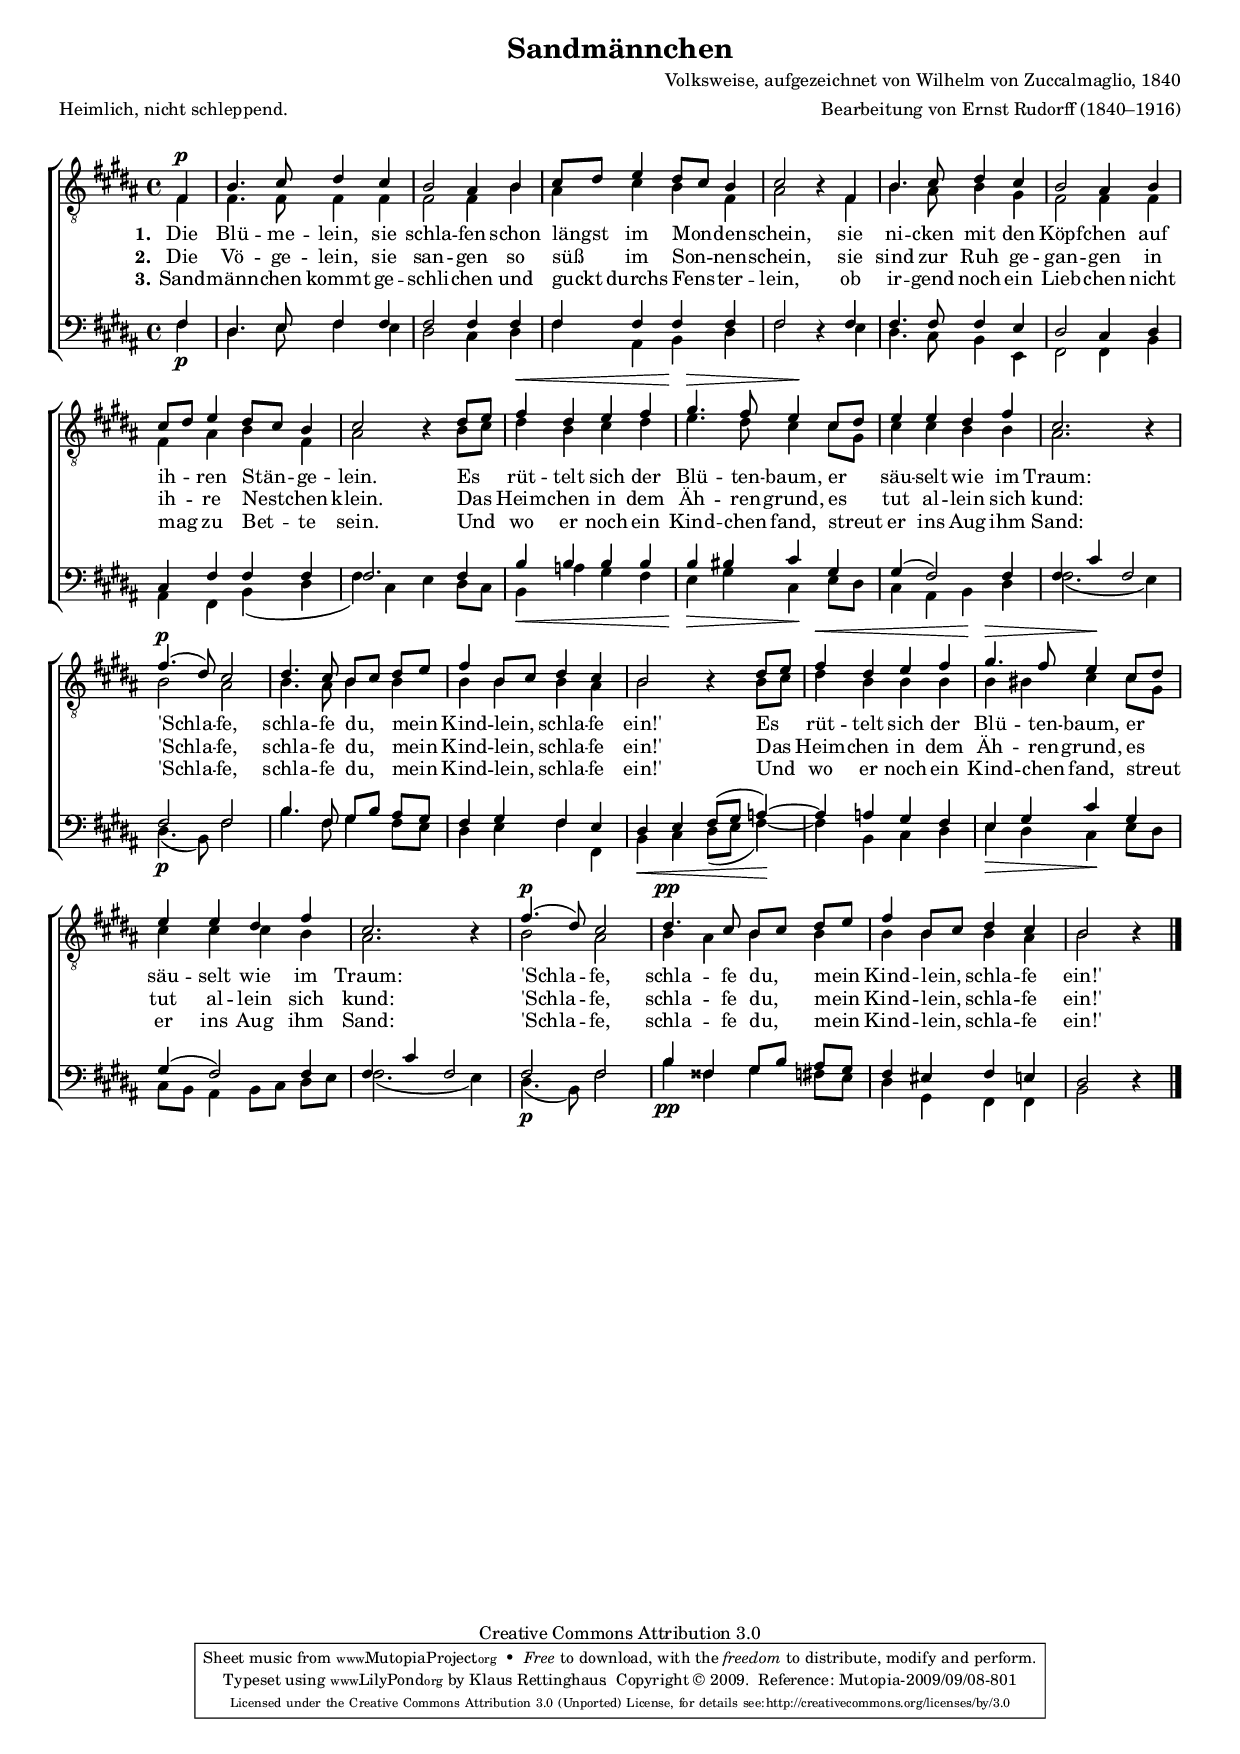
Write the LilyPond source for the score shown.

\include "deutsch.ly" 

#(set-global-staff-size 15.5) 
#(ly:set-option 'point-and-click #f) 

\version "2.12" 

global = { \key h \major \time 4/4 \tempo 4=90 } 

TASandmann = \relative h { 
\revert Rest #'direction 
\partial 4 
fis4\p h4. cis8 dis4 cis h2 ais4 
h4 cis8[ dis] e4 dis8[ cis] h4 cis2 r4 
fis,4 h4. cis8 dis4 cis h2 ais4 
h4 cis8[ dis] e4 dis8[ cis] h4 cis2 r4 
dis8[ e] fis4\< dis e fis gis4.\> fis8 e4\! 
cis8[ dis] e4 e dis fis cis2. r4 
fis4.(\p dis8) cis2 
dis4. cis8 h8[ cis] dis[ e] fis4 h,8[ cis] dis4 cis h2 r4 
dis8[ e] fis4\< dis e fis gis4.\> fis8 e4\! 
cis8[ dis] e4 e dis fis cis2. r4 
fis4.(\p dis8) cis2 
dis4.\pp cis8 h8[ cis] dis[ e] fis4 h,8[ cis] dis4 cis h2 r4 
\bar "|." 
} 

TBSandmann = \relative h { 
\partial 4 
fis4 fis4. fis8 fis4 fis fis2 fis4 
h4 ais cis h fis ais2 s4 
fis4 h4. ais8 h4 gis fis2 fis4 
fis4 fis ais h fis ais2 s4 
h8[ cis] dis4 h cis dis e4. dis8 cis4 
cis8[ gis] cis4 cis h h ais2. s4 
h2 ais 
h4. ais8 h4 h h h h ais h2 s4 
h8[ cis] dis4 h h h h his cis 
cis8[ gis] cis4 cis cis h ais2. s4 
h2 ais 
h4 ais h h h h h ais h2 s4 
\bar "|." 
} 

BASandmann = \relative h { 
\revert Rest #'direction 
\partial 4 
fis4 dis4. e8 fis4 fis fis2 fis4 
fis4 fis fis fis fis fis2 r4 
fis4 fis4. fis8 fis4 e dis2 cis4 
dis4 cis fis fis fis fis2. 
fis4 h h h h h his cis 
gis4 gis( fis2) fis4 fis cis' fis,2 
fis2 fis 
h4. fis8 gis8[ h] ais[ gis] fis4 gis fis e dis 
e fis8[( gis] a4~) a a gis fis e gis cis 
gis4 gis( fis2) fis4 fis cis' fis,2 
fis2 fis 
h4 fisis gis8[ h] ais[ gis] fis4 eis fis e dis2 r4 
\bar "|." 
} 

BBSandmann = \relative h { 
\partial 4 
fis4\p dis4. e8 fis4 e dis2 cis4 
dis4 fis ais, h dis fis2 s4 
e4 dis4. cis8 h4 e, fis2 fis4 
h4 ais fis h( dis fis) cis e 
dis8[ cis] h4\< a' gis fis e\> gis cis,\! 
e8[ dis] cis4 ais h dis fis2.( e4) 
dis4.(\p h8) fis'2 
h4. fis8 gis4 fis8[ e] dis4 e fis fis, h\< 
cis dis8[( e] fis4~)\! fis h, cis dis e\> dis cis\! 
e8[ dis] cis[ h] ais4 h8[ cis8] dis[ e] fis2.( e4) 
dis4.(\p h8) fis'2 
h4\pp fisis gis fis8[ e] dis4 gis, fis fis h2 s4 
\bar "|." 
} 

LSandmannA = \lyricmode { 
\set stanza = "1." 
Die Blü -- me -- lein, sie schla -- fen schon längst im Mon -- den -- schein, 
sie ni -- cken mit den Köpf -- chen auf ih -- ren Stän -- ge -- lein. 
Es rüt -- telt sich der Blü -- ten -- baum, er säu -- selt wie im Traum: 
'Schla -- fe, schla -- fe du, mein Kind -- lein, schla -- fe ein!' 
Es rüt -- telt sich der Blü -- ten -- baum, er säu -- selt wie im Traum: 
'Schla -- fe, schla -- fe du, mein Kind -- lein, schla -- fe ein!' 
} 

LSandmannB = \lyricmode { 
\set stanza = "2." 
Die Vö -- ge -- lein, sie san -- gen so süß im Son -- nen -- schein, 
sie sind zur Ruh ge -- gan -- gen in ih -- re Nest -- chen klein. 
Das Heim -- chen in dem Äh -- ren -- grund, es tut al -- lein sich kund: 
'Schla -- fe, schla -- fe du, mein Kind -- lein, schla -- fe ein!' 
Das Heim -- chen in dem Äh -- ren -- grund, es tut al -- lein sich kund: 
'Schla -- fe, schla -- fe du, mein Kind -- lein, schla -- fe ein!' 
} 

LSandmannC = \lyricmode { 
\set stanza = "3." 
Sand -- männ -- chen kommt ge -- schli -- chen und guckt durchs Fens -- ter -- lein, 
ob ir -- gend noch ein Lieb -- chen nicht mag zu Bet -- te sein. 
Und wo er noch ein Kind -- chen fand, streut er ins Aug ihm Sand: 
'Schla -- fe, schla -- fe du, mein Kind -- lein, schla -- fe ein!' 
Und wo er noch ein Kind -- chen fand, streut er ins Aug ihm Sand: 
'Schla -- fe, schla -- fe du, mein Kind -- lein, schla -- fe ein!' 
} 

LSandmannD = \lyricmode { 
\set stanza = "4." 
Sand -- männ -- chen  aus dem Zim -- mer, es schläft mein Herz -- chen fein, 
es ist gar fest ver -- schlos -- sen schon sein Guck -- äu -- ge -- lein. 
Es leuch -- tet mor -- gen mir Will -- komm das Äu -- ge -- lein so fromm! 
'Schla -- fe, schla -- fe du, mein Kind -- lein, schla -- fe ein!' 
Es leuch -- tet mor -- gen mir Will -- komm das Äu -- ge -- lein so fromm! 
'Schla -- fe, schla -- fe du, mein Kind -- lein, schla -- fe ein!' 
} 

%--------------------

\header { 
kaisernumber = "180" 
comment = "" 
footnote = "" 
 
title = "Sandmännchen" 
subtitle = "" 
composer = "Volksweise, aufgezeichnet von Wilhelm von Zuccalmaglio, 1840" 
opus = "" 
meter = \markup {Heimlich, nicht schleppend.} 
arranger = "Bearbeitung von Ernst Rudorff (1840–1916)" 
% poet = "Volkslied, aufgezeichnet (und wahrscheinlichb gedichtet) von Wilhelm von Zuccalmaglio (1803–1864), 1840" 
 
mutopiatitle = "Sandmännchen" 
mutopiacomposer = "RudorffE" 
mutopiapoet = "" 
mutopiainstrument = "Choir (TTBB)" 
date = "1900s" 
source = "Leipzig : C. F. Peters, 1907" 
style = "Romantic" 
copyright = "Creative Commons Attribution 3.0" 
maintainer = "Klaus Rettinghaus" 
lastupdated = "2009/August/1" 
 
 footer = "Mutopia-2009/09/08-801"
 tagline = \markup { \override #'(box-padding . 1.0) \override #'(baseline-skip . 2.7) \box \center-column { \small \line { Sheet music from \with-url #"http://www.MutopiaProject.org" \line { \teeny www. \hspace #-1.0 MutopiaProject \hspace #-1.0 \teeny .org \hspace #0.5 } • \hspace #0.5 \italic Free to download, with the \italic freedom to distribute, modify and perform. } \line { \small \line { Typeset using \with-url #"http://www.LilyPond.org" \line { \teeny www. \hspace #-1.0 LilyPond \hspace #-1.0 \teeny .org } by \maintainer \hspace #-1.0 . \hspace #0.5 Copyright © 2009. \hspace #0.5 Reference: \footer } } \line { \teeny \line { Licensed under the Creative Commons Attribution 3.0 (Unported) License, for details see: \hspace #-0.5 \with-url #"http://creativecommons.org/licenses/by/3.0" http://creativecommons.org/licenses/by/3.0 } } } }
} 

\score {
{
\context ChoirStaff 
	<< 
	\context Lyrics = extra 
	\context Staff = TenorStaff 
	<< 
	#(set-accidental-style 'voice) 
	\set Staff.midiInstrument = "voice oohs" 
			\clef "G_8" 
			\context Voice = TenorA { \voiceOne 
				<< 
				\set hairpinToBarline = ##f 
				\autoBeamOff 
				\dynamicUp 
				{ \global \TASandmann } 
				>> } 
			\context Voice = TenorB { \voiceTwo 
 				<< 
				\autoBeamOff 
				{ \global \TBSandmann } 
				>> } 
			>> 
	\context Lyrics = verseone 
	\context Lyrics = versetwo 
	\context Lyrics = versethree 
	\context Staff = BassStaff 
	<< 
	#(set-accidental-style 'voice) 
	\set Staff.midiInstrument = "voice oohs" 
			\clef "F" 
			\context Voice = BassA { \voiceOne 
				<< 
				\autoBeamOff 
				{ \global \BASandmann } 
				>> } 
			\context Voice = BassB { \voiceTwo 
				<< 
				\set hairpinToBarline = ##f 
				\autoBeamOff 
				\dynamicDown 
				{ \global \BBSandmann } 
				>> } 
		>> 
	\context Lyrics = verseone \lyricsto TenorA \LSandmannA 
	\context Lyrics = versetwo \lyricsto TenorA \LSandmannB 
	\context Lyrics = versethree \lyricsto TenorA \LSandmannC 
	>> 
}

\layout {
indent = 0.0\cm
\context {\Score 
\remove "Bar_number_engraver"
\override MetronomeMark #'transparent = ##t 
\override DynamicTextSpanner #'dash-period = #-1.0 
\override BreathingSign #'text = #(make-musicglyph-markup "scripts.rvarcomma") 
}
\context {\Staff 
\override VerticalAxisGroup #'minimum-Y-extent = #'(-1 . 1) 
}
}

\midi {
\context { \Voice 
\remove "Dynamic_performer" 
}
}

}
